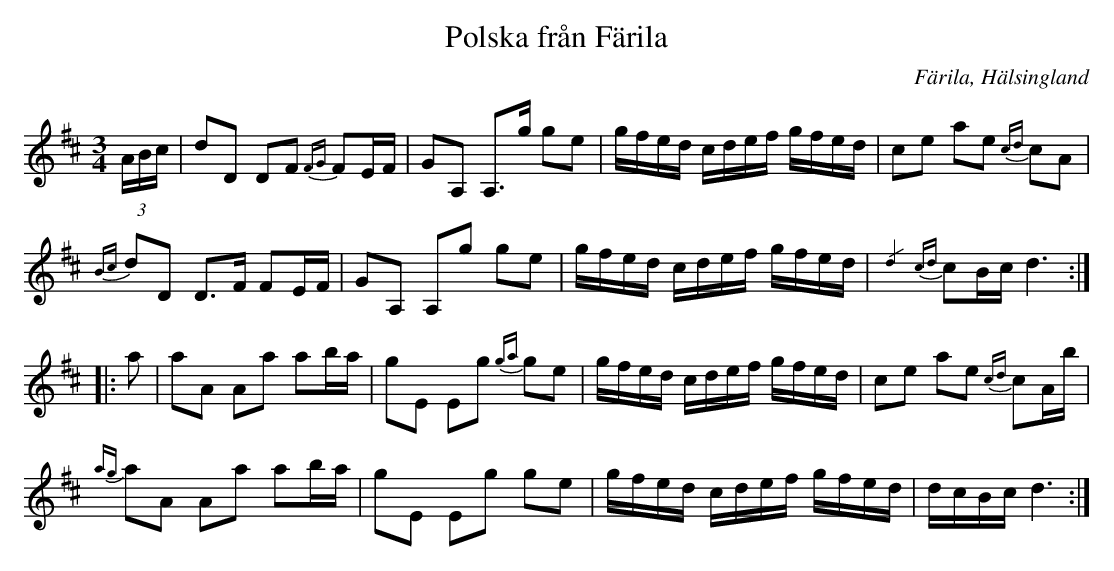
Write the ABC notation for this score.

X:1
T:Polska från Färila
O:Färila, Hälsingland
M:3/4
L:1/16
U:t=turn
K:D
(3ABc | d2D2 D2F2 {F4/3G4/3}F2EF | G2A,2 A,2>g2 g2e2 | gfed cdef gfed | c2e2 a2e2 {c4/3d4/3}c2A2 |
{Bc}d2D2 D2>F2 F2EF | G2A,2 A,2g2 g2e2 | gfed cdef gfed | {/d2}{c4/3d4/3}c2Bc d6 ::
a2 | a2A2 A2a2 a2ba | g2E2 E2g2 {g4/3a4/3}g2e2 | gfed cdef gfed | c2e2 a2e2 {c4/3d4/3}c2A4/3b2/3 |
{a4/3g4/3}a2A2 A2a2 a2ba | g2E2 E2g2 g2e2 | gfed cdef gfed | dcBc d6 :|
